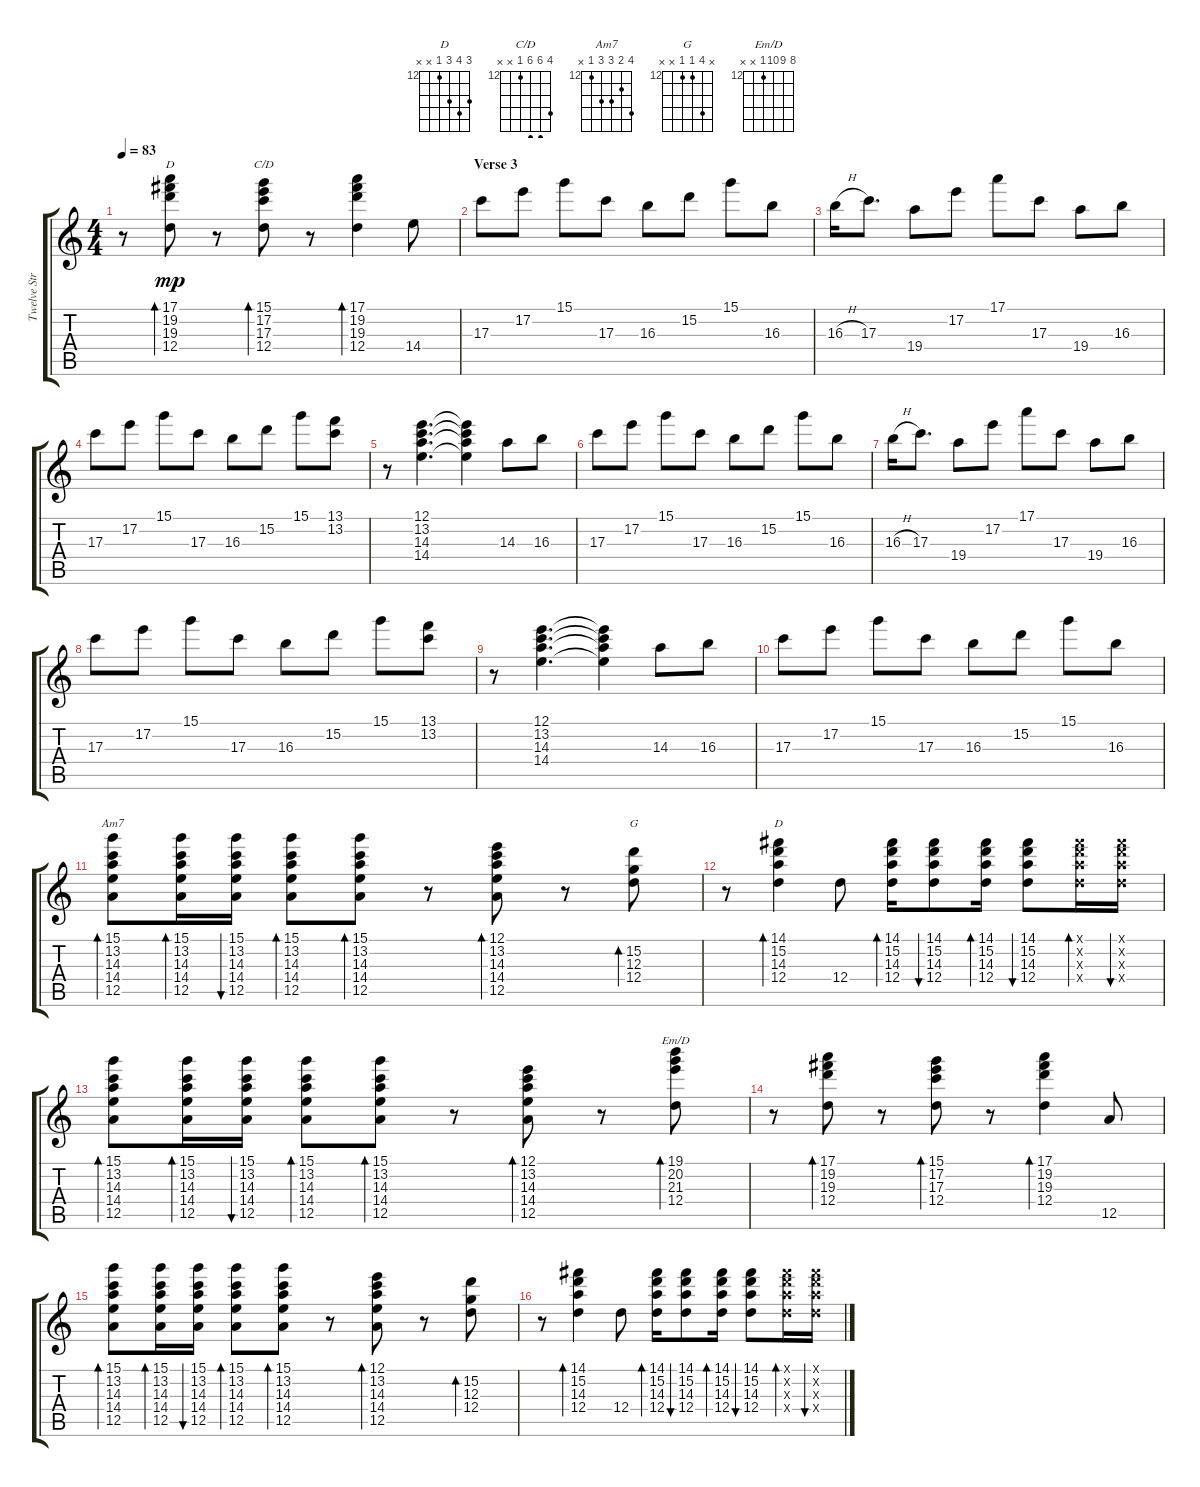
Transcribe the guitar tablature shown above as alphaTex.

\track ("Twelve String Effect" "Twelve Str") {instrument acousticguitarsteel}
\staff {score tabs}
\tuning (E4 B3 G3 D3 A2 E2) {hide}
\chord ("D" 17 19 19 12 x x) {firstfret 12}
\chord ("C/D" 15 17 17 12 x x) {firstfret 12}
\chord ("Am7" 15 13 14 14 12 x) {firstfret 12}
\chord ("G" x 15 12 12 x x) {firstfret 12}
\chord ("D" 14 15 14 12 x x) {firstfret 12}
\chord ("Em/D" 19 20 21 12 x x) {firstfret 12}
\ts (4 4)
\tempo 83
\clef g2
\ks c
r.8{dy mp} (17.1 19.2 19.3 12.4).8{bd 30 ch "D"} r.8 (15.1 17.2 17.3 12.4).8{bd 30 ch "C/D"} r.8 (17.1 19.2 19.3 12.4).4{bd 30} 14.4.8 |
\section ("" "Verse 3")
17.3.8 17.2.8 15.1.8 17.3.8 16.3.8 15.2.8 15.1.8 16.3.8 |
16.3{h}.16 17.3.8{d} 19.4.8 17.2.8 17.1.8 17.3.8 19.4.8 16.3.8 |
17.3.8 17.2.8 15.1.8 17.3.8 16.3.8 15.2.8 15.1.8 (13.1 13.2).8 |
r.8 (12.1 13.2 14.3 14.4).4{d} (12.1{t} 13.2{t} 14.3{t} 14.4{t}).4 14.3.8 16.3.8 |
17.3.8 17.2.8 15.1.8 17.3.8 16.3.8 15.2.8 15.1.8 16.3.8 |
16.3{h}.16 17.3.8{d} 19.4.8 17.2.8 17.1.8 17.3.8 19.4.8 16.3.8 |
17.3.8 17.2.8 15.1.8 17.3.8 16.3.8 15.2.8 15.1.8 (13.1 13.2).8 |
r.8 (12.1 13.2 14.3 14.4).4{d} (12.1{t} 13.2{t} 14.3{t} 14.4{t}).4 14.3.8 16.3.8 |
17.3.8 17.2.8 15.1.8 17.3.8 16.3.8 15.2.8 15.1.8 16.3.8 |
(15.1 13.2 14.3 14.4 12.5).8{bd 30 ch "Am7"} (15.1 13.2 14.3 14.4 12.5).16{bd 30} (15.1 13.2 14.3 14.4 12.5).16{bu 30} (15.1 13.2 14.3 14.4 12.5).8{bd 30} (15.1 13.2 14.3 14.4 12.5).8{bd 30} r.8 (12.1 13.2 14.3 14.4 12.5).8{bd 30} r.8 (15.2 12.3 12.4).8{bd 30 ch "G"} |
r.8 (14.1 15.2 14.3 12.4).4{bd 30 ch "D"} 12.4.8 (14.1 15.2 14.3 12.4).16{bd 30} (14.1 15.2 14.3 12.4).8{bu 30} (14.1 15.2 14.3 12.4).16{bd 30} (14.1 15.2 14.3 12.4).8{bu 30} (14.1{x} 15.2{x} 14.3{x} 12.4{x}).16{bd 30} (14.1{x} 15.2{x} 14.3{x} 12.4{x}).16{bu 30} |
(15.1 13.2 14.3 14.4 12.5).8{bd 30} (15.1 13.2 14.3 14.4 12.5).16{bd 30} (15.1 13.2 14.3 14.4 12.5).16{bu 30} (15.1 13.2 14.3 14.4 12.5).8{bd 30} (15.1 13.2 14.3 14.4 12.5).8{bd 30} r.8 (12.1 13.2 14.3 14.4 12.5).8{bd 30} r.8 (19.1 20.2 21.3 12.4).8{bd 30 ch "Em/D"} |
r.8 (17.1 19.2 19.3 12.4).8{bd 30} r.8 (15.1 17.2 17.3 12.4).8{bd 30} r.8 (17.1 19.2 19.3 12.4).4{bd 30} 12.5.8 |
(15.1 13.2 14.3 14.4 12.5).8{bd 30} (15.1 13.2 14.3 14.4 12.5).16{bd 30} (15.1 13.2 14.3 14.4 12.5).16{bu 30} (15.1 13.2 14.3 14.4 12.5).8{bd 30} (15.1 13.2 14.3 14.4 12.5).8{bd 30} r.8 (12.1 13.2 14.3 14.4 12.5).8{bd 30} r.8 (15.2 12.3 12.4).8{bd 30} |
r.8 (14.1 15.2 14.3 12.4).4{bd 30} 12.4.8 (14.1 15.2 14.3 12.4).16{bd 30} (14.1 15.2 14.3 12.4).8{bu 30} (14.1 15.2 14.3 12.4).16{bd 30} (14.1 15.2 14.3 12.4).8{bu 30} (14.1{x} 15.2{x} 14.3{x} 12.4{x}).16{bd 30} (14.1{x} 15.2{x} 14.3{x} 12.4{x}).16{bu 30}
